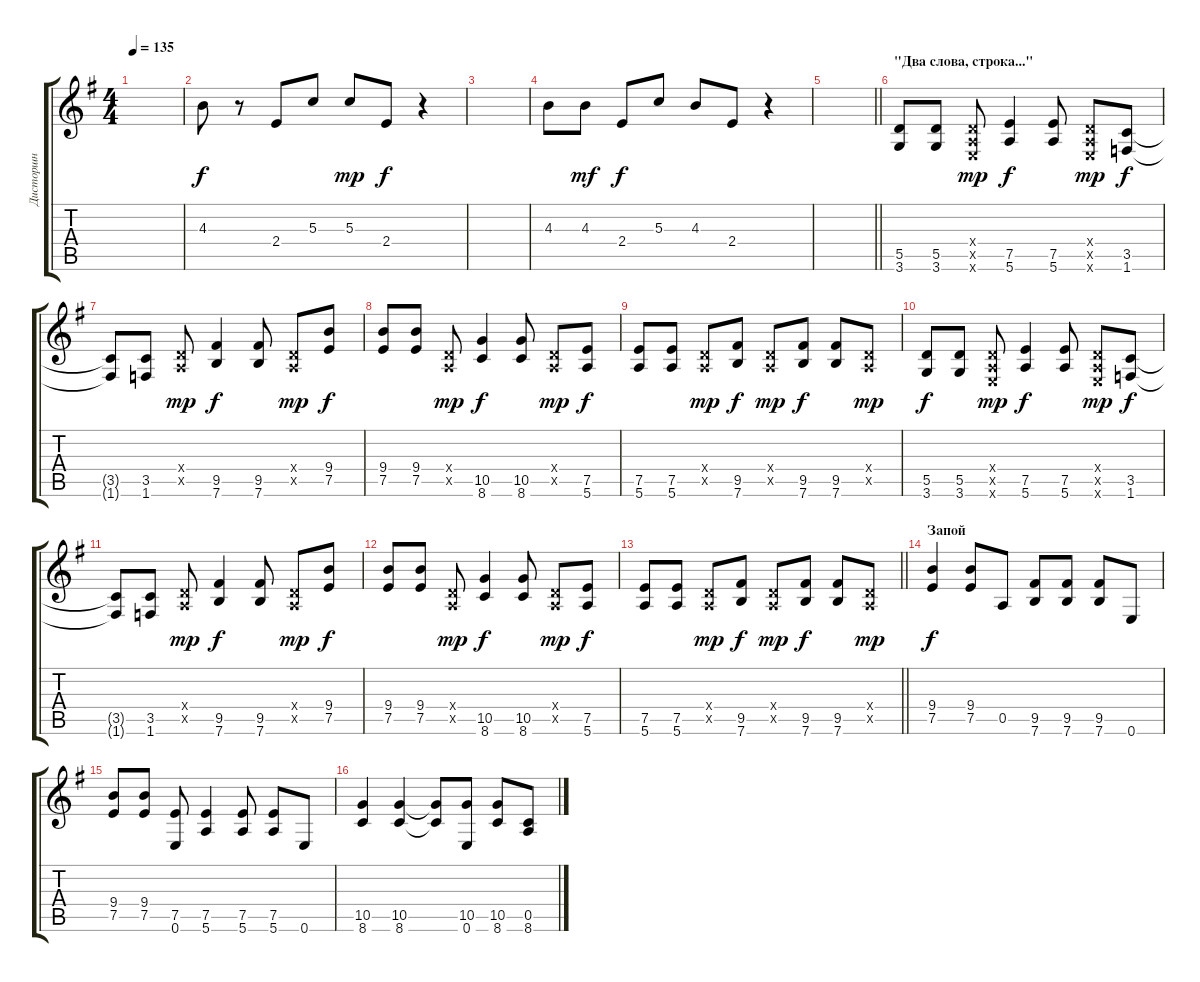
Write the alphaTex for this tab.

\track ("Дисторшн" "Дисторшн") {instrument distortionguitar}
\staff {score tabs}
\tuning (E4 B3 G3 D3 A2 E2) {hide}
\ts (4 4)
\tempo 135
\clef g2
\ks eminor
|
4.3.8{volume 12 balance 4 instrument guitarharmonics} r.8 2.4.8 5.3.8 5.3.8{dy mp} 2.4.8{dy f} r.4 |
|
4.3.8 4.3.8{dy mf} 2.4.8{dy f} 5.3.8 4.3.8 2.4.8 r.4 |
\barLineRight lightlight
|
\section ("" "\"Два слова, строка...\"")
(5.5 3.6).8{volume 13 balance 12 instrument distortionguitar} (5.5 3.6).8 (0.4{x} 0.5{x} 0.6{x}).8{dy mp} (7.5 5.6).4{dy f} (7.5 5.6).8 (0.4{x} 0.5{x} 0.6{x}).8{dy mp} (3.5 1.6).8{dy f} |
(3.5{t} 1.6{t}).8 (3.5 1.6).8 (0.4{x} 0.5{x}).8{dy mp} (9.5 7.6).4{dy f} (9.5 7.6).8 (0.4{x} 0.5{x}).8{dy mp} (9.4 7.5).8{dy f} |
(9.4 7.5).8 (9.4 7.5).8 (0.4{x} 0.5{x}).8{dy mp} (10.5 8.6).4{dy f} (10.5 8.6).8 (0.4{x} 0.5{x}).8{dy mp} (7.5 5.6).8{dy f} |
(7.5 5.6).8 (7.5 5.6).8 (0.4{x} 0.5{x}).8{dy mp} (9.5 7.6).8{dy f} (0.4{x} 0.5{x}).8{dy mp} (9.5 7.6).8{dy f} (9.5 7.6).8 (0.4{x} 0.5{x}).8{dy mp} |
(5.5 3.6).8{dy f} (5.5 3.6).8 (0.4{x} 0.5{x} 0.6{x}).8{dy mp} (7.5 5.6).4{dy f} (7.5 5.6).8 (0.4{x} 0.5{x} 0.6{x}).8{dy mp} (3.5 1.6).8{dy f} |
(3.5{t} 1.6{t}).8 (3.5 1.6).8 (0.4{x} 0.5{x}).8{dy mp} (9.5 7.6).4{dy f} (9.5 7.6).8 (0.4{x} 0.5{x}).8{dy mp} (9.4 7.5).8{dy f} |
(9.4 7.5).8 (9.4 7.5).8 (0.4{x} 0.5{x}).8{dy mp} (10.5 8.6).4{dy f} (10.5 8.6).8 (0.4{x} 0.5{x}).8{dy mp} (7.5 5.6).8{dy f} |
\barLineRight lightlight
(7.5 5.6).8 (7.5 5.6).8 (0.4{x} 0.5{x}).8{dy mp} (9.5 7.6).8{dy f} (0.4{x} 0.5{x}).8{dy mp} (9.5 7.6).8{dy f} (9.5 7.6).8 (0.4{x} 0.5{x}).8{dy mp} |
\section ("" "Запой")
(9.4 7.5).4{dy f} (9.4 7.5).8 0.5.8 (9.5 7.6).8 (9.5 7.6).8 (9.5 7.6).8 0.6.8 |
(9.4 7.5).8 (9.4 7.5).8 (7.5 0.6).8 (7.5 5.6).4 (7.5 5.6).8 (7.5 5.6).8 0.6.8 |
(10.5 8.6).4 (10.5 8.6).4 (10.5{t} 8.6{t}).8 (10.5 0.6).8 (10.5 8.6).8 (0.5 8.6).8
